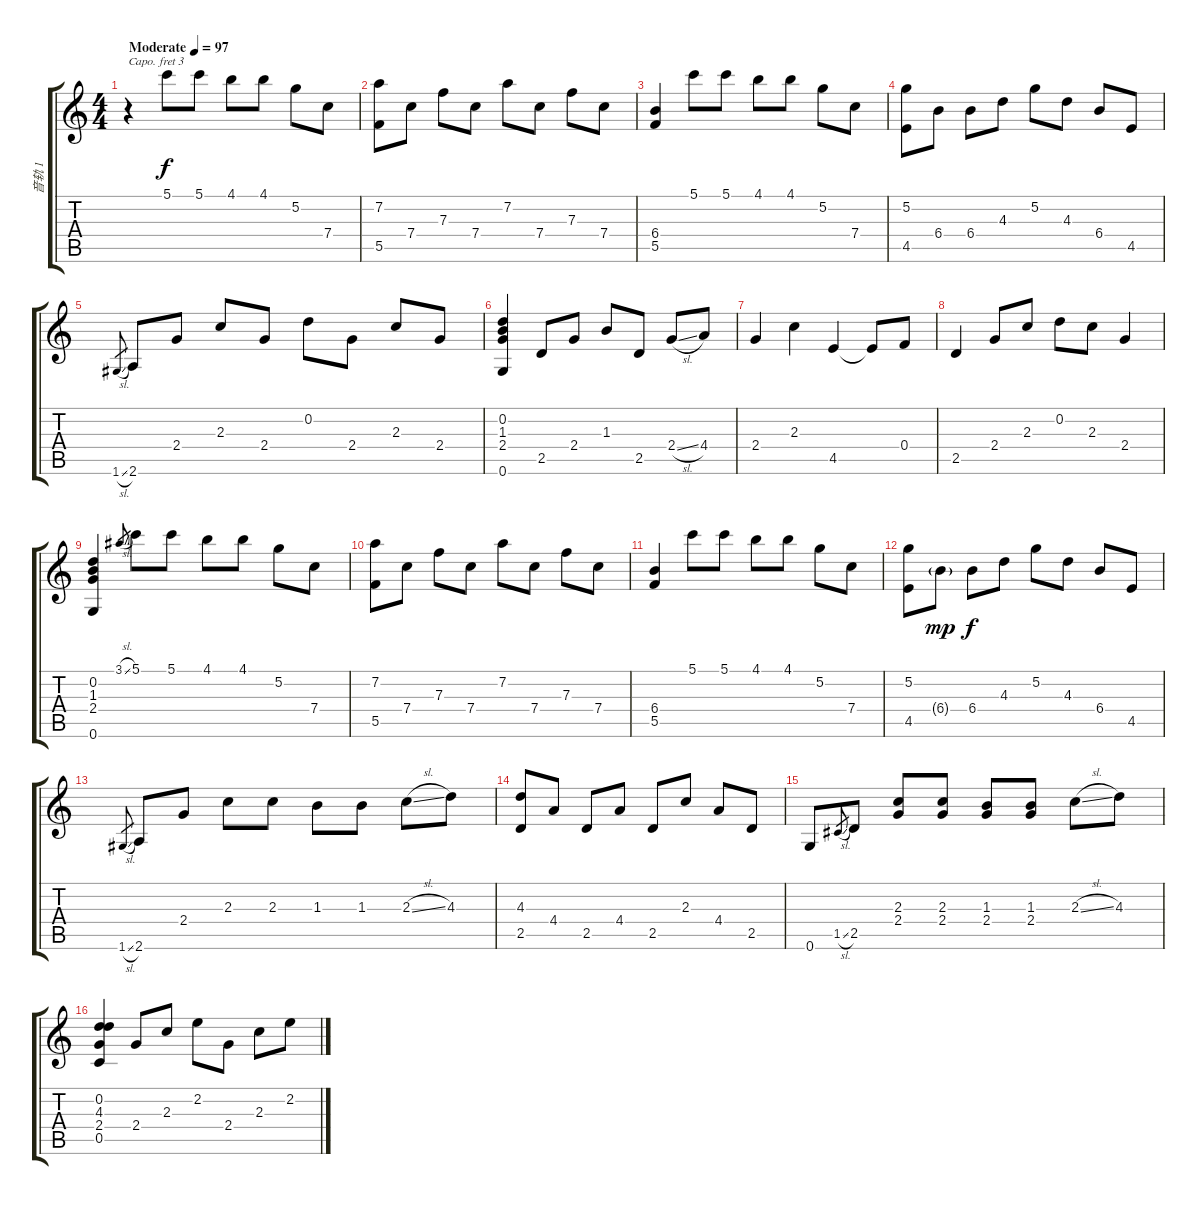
\track ("音轨 1" "音轨 1") {instrument acousticguitarsteel}
\staff {score tabs}
\capo 3
\tuning (E4 B3 G3 D3 A2 E2) {hide}
\ts (4 4)
\tempo (97 "Moderate")
\clef g2
\ks c
r.4{dy f instrument acousticguitarsteel} 5.1.8 5.1.8 4.1.8 4.1.8 5.2.8 7.4.8 |
(7.2 5.5).8 7.4.8 7.3.8 7.4.8 7.2.8 7.4.8 7.3.8 7.4.8 |
(6.4 5.5).4 5.1.8 5.1.8 4.1.8 4.1.8 5.2.8 7.4.8 |
(5.2 4.5).8 6.4.8 6.4.8 4.3.8 5.2.8 4.3.8 6.4.8 4.5.8 |
1.6{sl}.8{gr} 2.6.8 2.4.8 2.3.8 2.4.8 0.2.8 2.4.8 2.3.8 2.4.8 |
(0.2 1.3 2.4 0.6).4 2.5.8 2.4.8 1.3.8 2.5.8 2.4{sl}.8 4.4.8 |
2.4.4 2.3.4 4.5.4 4.5{t}.8 0.4.8 |
2.5.4 2.4.8 2.3.8 0.2.8 2.3.8 2.4.4 |
(0.2 1.3 2.4 0.6).4 3.1{sl}.8{gr} 5.1.8 5.1.8 4.1.8 4.1.8 5.2.8 7.4.8 |
(7.2 5.5).8 7.4.8 7.3.8 7.4.8 7.2.8 7.4.8 7.3.8 7.4.8 |
(6.4 5.5).4 5.1.8 5.1.8 4.1.8 4.1.8 5.2.8 7.4.8 |
(5.2 4.5).8 6.4{g}.8{dy mp} 6.4.8{dy f} 4.3.8 5.2.8 4.3.8 6.4.8 4.5.8 |
1.6{sl}.8{gr} 2.6.8 2.4.8 2.3.8 2.3.8 1.3.8 1.3.8 2.3{sl}.8 4.3.8 |
(4.3 2.5).8 4.4.8 2.5.8 4.4.8 2.5.8 2.3.8 4.4.8 2.5.8 |
0.6.8 1.5{sl}.8{gr} 2.5.8 (2.3 2.4).8 (2.3 2.4).8 (1.3 2.4).8 (1.3 2.4).8 2.3{sl}.8 4.3.8 |
(0.2 4.3 2.4 0.5).4 2.4.8 2.3.8 2.2.8 2.4.8 2.3.8 2.2.8
